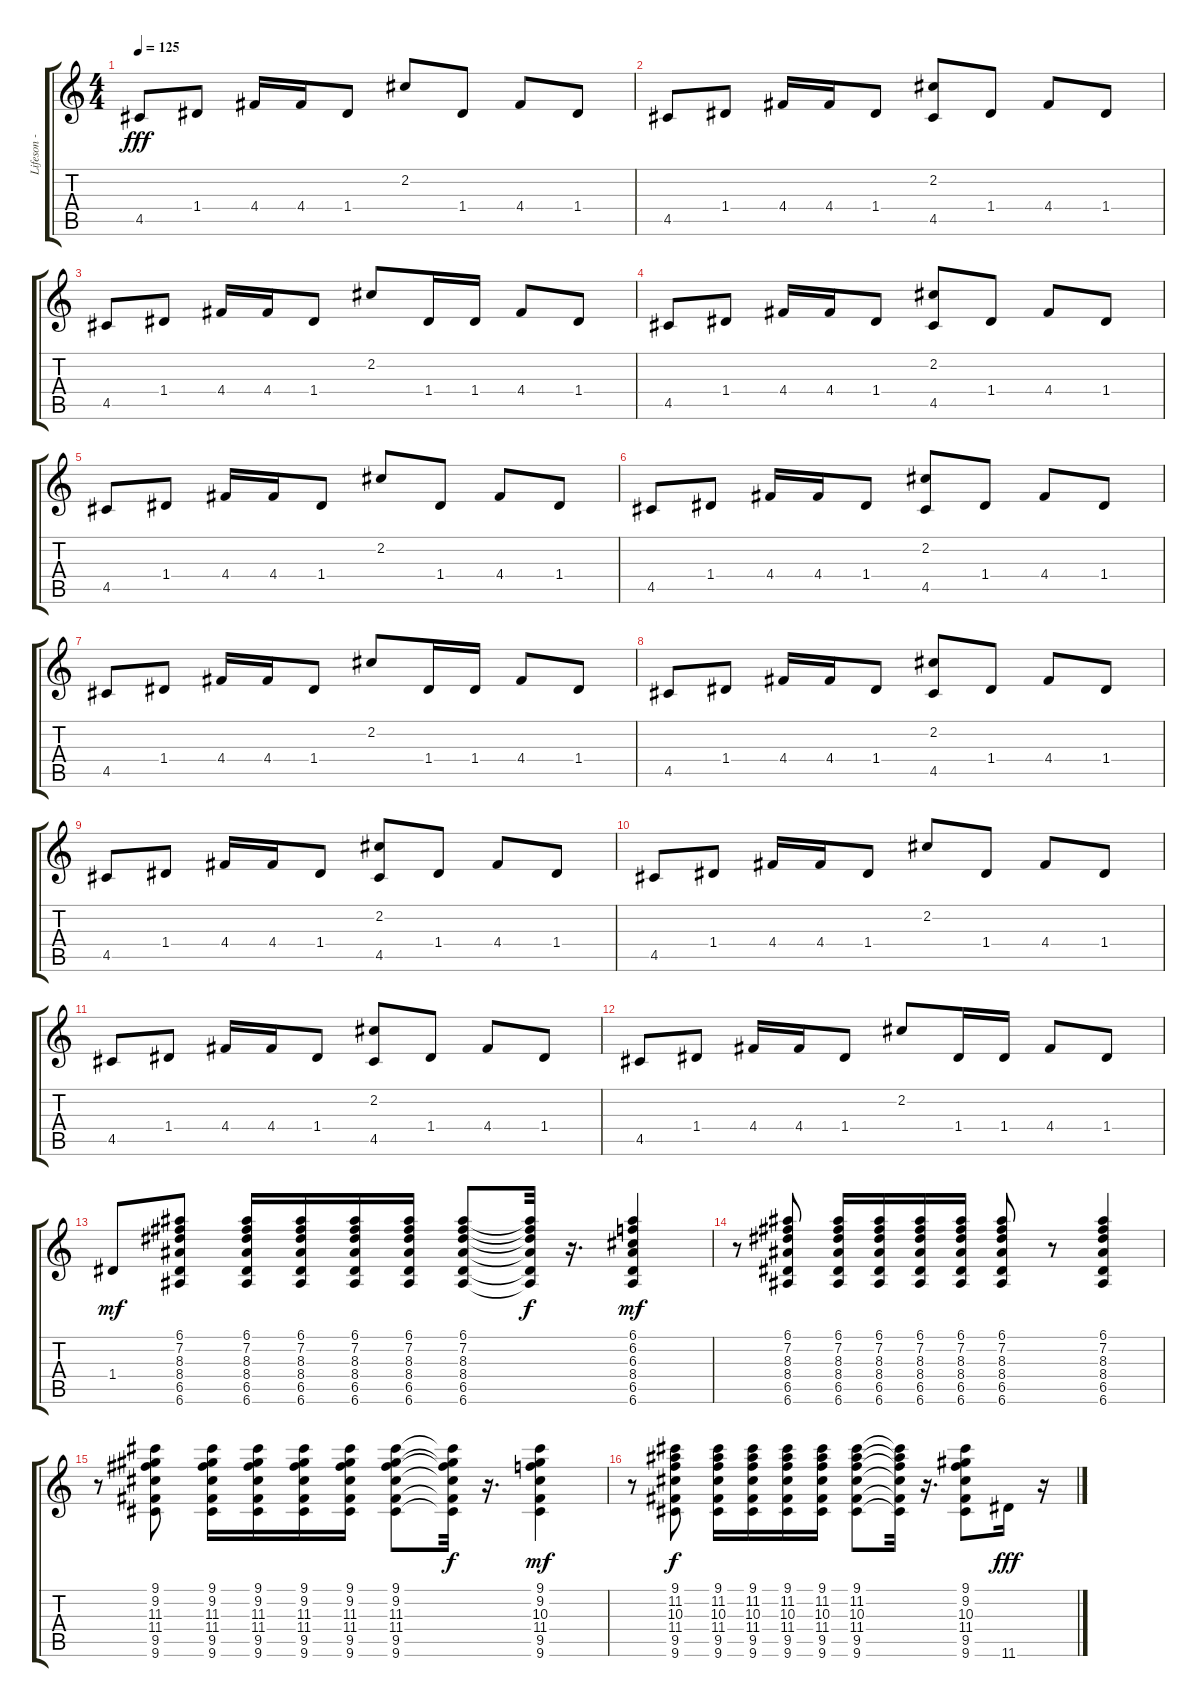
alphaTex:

\track ("Lifeson - Guitarra2" "Lifeson - ") {instrument electricguitarclean}
\staff {score tabs}
\tuning (E4 B3 G3 D3 A2 E2) {hide}
\ts (4 4)
\tempo 125
\clef g2
\ks c
4.5.8{dy fff} 1.4.8 4.4.16 4.4.16 1.4.8 2.2.8 1.4.8 4.4.8 1.4.8 |
4.5.8 1.4.8 4.4.16 4.4.16 1.4.8 (2.2 4.5).8 1.4.8 4.4.8 1.4.8 |
4.5.8 1.4.8 4.4.16 4.4.16 1.4.8 2.2.8 1.4.16 1.4.16 4.4.8 1.4.8 |
4.5.8 1.4.8 4.4.16 4.4.16 1.4.8 (2.2 4.5).8 1.4.8 4.4.8 1.4.8 |
4.5.8 1.4.8 4.4.16 4.4.16 1.4.8 2.2.8 1.4.8 4.4.8 1.4.8 |
4.5.8 1.4.8 4.4.16 4.4.16 1.4.8 (2.2 4.5).8 1.4.8 4.4.8 1.4.8 |
4.5.8 1.4.8 4.4.16 4.4.16 1.4.8 2.2.8 1.4.16 1.4.16 4.4.8 1.4.8 |
4.5.8 1.4.8 4.4.16 4.4.16 1.4.8 (2.2 4.5).8 1.4.8 4.4.8 1.4.8 |
4.5.8 1.4.8 4.4.16 4.4.16 1.4.8 (2.2 4.5).8 1.4.8 4.4.8 1.4.8 |
4.5.8 1.4.8 4.4.16 4.4.16 1.4.8 2.2.8 1.4.8 4.4.8 1.4.8 |
4.5.8 1.4.8 4.4.16 4.4.16 1.4.8 (2.2 4.5).8 1.4.8 4.4.8 1.4.8 |
4.5.8 1.4.8 4.4.16 4.4.16 1.4.8 2.2.8 1.4.16 1.4.16 4.4.8 1.4.8 |
1.4.8{dy mf} (6.1 7.2 8.3 8.4 6.5 6.6).8 (6.1 7.2 8.3 8.4 6.5 6.6).16 (6.1 7.2 8.3 8.4 6.5 6.6).16 (6.1 7.2 8.3 8.4 6.5 6.6).16 (6.1 7.2 8.3 8.4 6.5 6.6).16 (6.1 7.2 8.3 8.4 6.5 6.6).8 (6.1{t} 7.2{t} 8.3{t} 8.4{t} 6.5{t} 6.6{t}).32{dy f} r.16{d} (6.1 6.2 6.3 8.4 6.5 6.6).4{dy mf} |
r.8 (6.1 7.2 8.3 8.4 6.5 6.6).8 (6.1 7.2 8.3 8.4 6.5 6.6).16 (6.1 7.2 8.3 8.4 6.5 6.6).16 (6.1 7.2 8.3 8.4 6.5 6.6).16 (6.1 7.2 8.3 8.4 6.5 6.6).16 (6.1 7.2 8.3 8.4 6.5 6.6).8 r.8 (6.1 7.2 8.3 8.4 6.5 6.6).4 |
r.8 (9.1 9.2 11.3 11.4 9.5 9.6).8 (9.1 9.2 11.3 11.4 9.5 9.6).16 (9.1 9.2 11.3 11.4 9.5 9.6).16 (9.1 9.2 11.3 11.4 9.5 9.6).16 (9.1 9.2 11.3 11.4 9.5 9.6).16 (9.1 9.2 11.3 11.4 9.5 9.6).8 (9.1{t} 9.2{t} 11.3{t} 11.4{t} 9.5{t} 9.6{t}).32{dy f} r.16{d} (9.1 9.2 10.3 11.4 9.5 9.6).4{dy mf} |
r.8 (9.1 11.2 10.3 11.4 9.5 9.6).8{dy f} (9.1 11.2 10.3 11.4 9.5 9.6).16 (9.1 11.2 10.3 11.4 9.5 9.6).16 (9.1 11.2 10.3 11.4 9.5 9.6).16 (9.1 11.2 10.3 11.4 9.5 9.6).16 (9.1 11.2 10.3 11.4 9.5 9.6).8 (9.1{t} 11.2{t} 10.3{t} 11.4{t} 9.5{t} 9.6{t}).32 r.16{d} (9.1 9.2 10.3 11.4 9.5 9.6).8 11.6.16{dy fff} r.16
